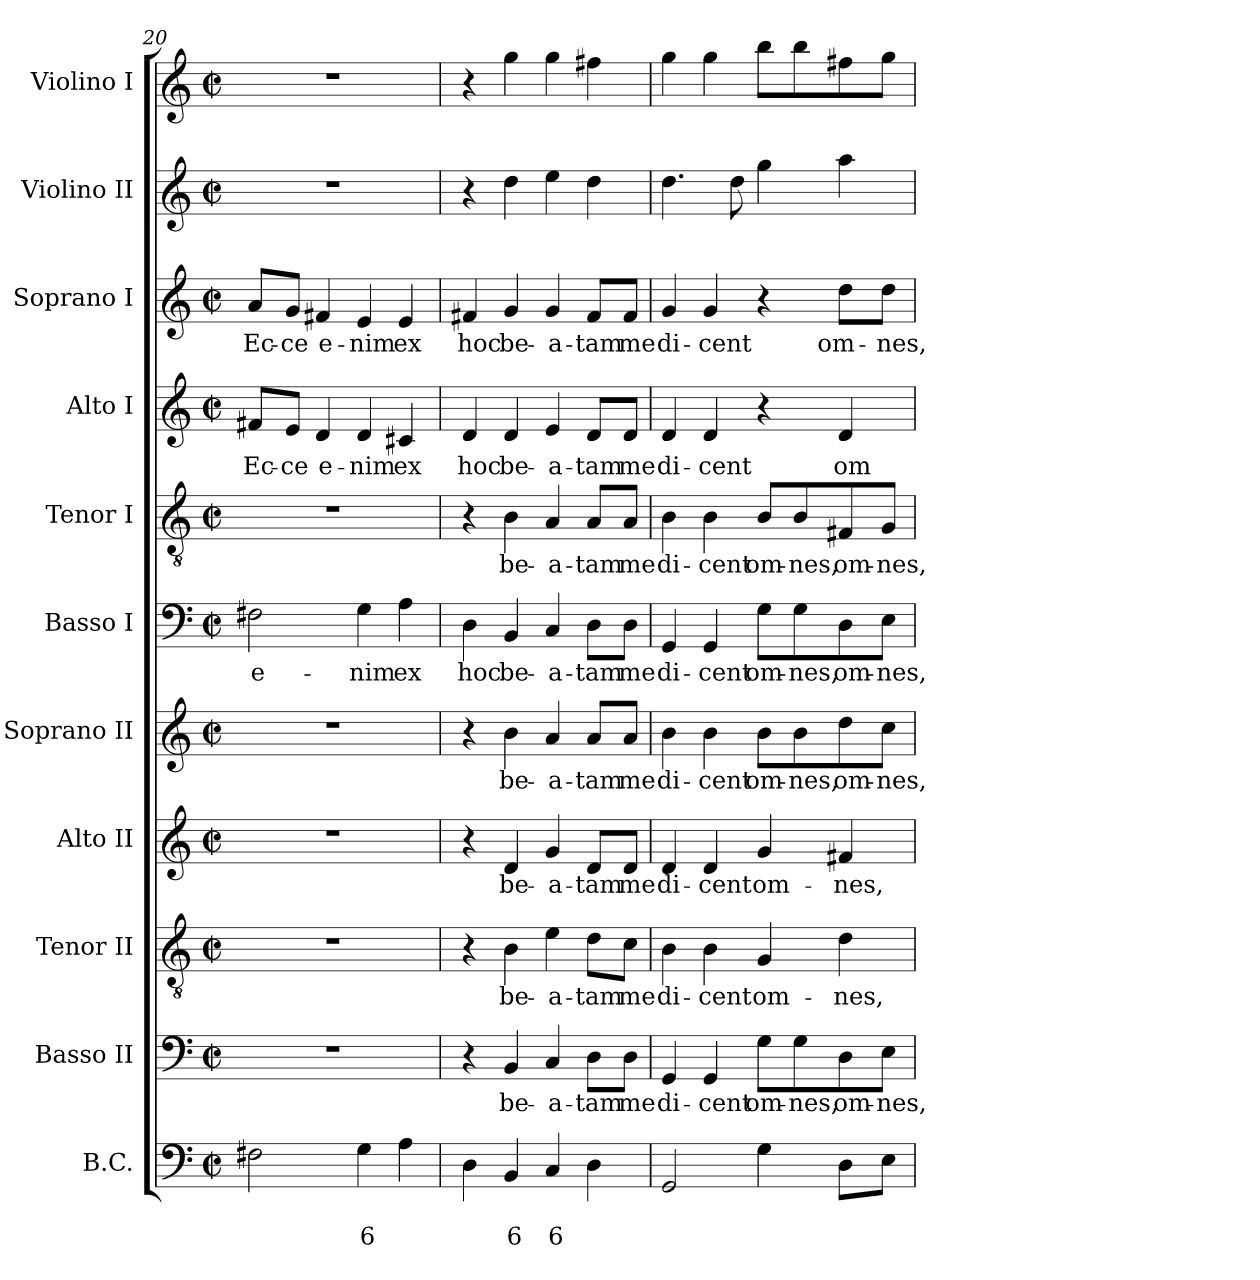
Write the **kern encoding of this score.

**kern	**text	**text	**kern	**text	**kern	**text	**kern	**text	**kern	**text	**kern	**text	**kern	**text	**kern	**text	**kern	**text	**kern	**kern
*part11	*part11	*part11	*part10	*part10	*part9	*part9	*part8	*part8	*part7	*part7	*part6	*part6	*part5	*part5	*part4	*part4	*part3	*part3	*part2	*part1
*staff11	*staff11	*staff11	*staff10	*staff10	*staff9	*staff9	*staff8	*staff8	*staff7	*staff7	*staff6	*staff6	*staff5	*staff5	*staff4	*staff4	*staff3	*staff3	*staff2	*staff1
*I"B.C.	*	*	*I"Basso II	*	*I"Tenor II	*	*I"Alto II	*	*I"Soprano II	*	*I"Basso I	*	*I"Tenor I	*	*I"Alto I	*	*I"Soprano I	*	*I"Violino II	*I"Violino I
*I'BC	*	*	*I'B 2	*	*I'T 2	*	*I'A 2	*	*I'S 2	*	*I'B 1	*	*I'T 1	*	*I'A 1	*	*I'S 1	*	*I'Vln. II	*I'Vln. I
*clefF4	*	*	*clefF4	*	*clefGv2	*	*clefG2	*	*clefG2	*	*clefF4	*	*clefGv2	*	*clefG2	*	*clefG2	*	*clefG2	*clefG2
*k[]	*	*	*k[]	*	*k[]	*	*k[]	*	*k[]	*	*k[]	*	*k[]	*	*k[]	*	*k[]	*	*k[]	*k[]
*C:	*	*	*C:	*	*C:	*	*C:	*	*C:	*	*C:	*	*C:	*	*C:	*	*C:	*	*C:	*C:
*M2/2	*	*	*M2/2	*	*M2/2	*	*M2/2	*	*M2/2	*	*M2/2	*	*M2/2	*	*M2/2	*	*M2/2	*	*M2/2	*M2/2
*met(c|)	*	*	*met(c|)	*	*met(c|)	*	*met(c|)	*	*met(c|)	*	*met(c|)	*	*met(c|)	*	*met(c|)	*	*met(c|)	*	*met(c|)	*met(c|)
=20	=20	=20	=20	=20	=20	=20	=20	=20	=20	=20	=20	=20	=20	=20	=20	=20	=20	=20	=20	=20
!	!	!	!	!	!	!	!	!	!	!	!	!LO:LY:b	!	!	!	!	!	!	!	!
!	!	!	!	!	!	!	!	!	!	!	!	!	!	!	!	!LO:LY:b	!	!	!	!
!	!	!	!	!	!	!	!	!	!	!	!	!	!	!	!	!	!	!LO:LY:b	!	!
2F#X\	.	.	1r	.	1r	.	1r	.	1r	.	2F#X\	e-	1r	.	8f#X/L	Ec-	8a/L	Ec-	1r	1r
!	!	!	!	!	!	!	!	!	!	!	!	!	!	!	!	!LO:LY:b	!	!	!	!
!	!	!	!	!	!	!	!	!	!	!	!	!	!	!	!	!	!	!LO:LY:b	!	!
.	.	.	.	.	.	.	.	.	.	.	.	.	.	.	8e/J	-ce	8g/J	-ce	.	.
!	!	!	!	!	!	!	!	!	!	!	!	!	!	!	!	!LO:LY:b	!	!	!	!
!	!	!	!	!	!	!	!	!	!	!	!	!	!	!	!	!	!	!LO:LY:b	!	!
.	.	.	.	.	.	.	.	.	.	.	.	.	.	.	4d/	e-	4f#X/	e-	.	.
!	!	!LO:LY:b	!	!	!	!	!	!	!	!	!	!	!	!	!	!	!	!	!	!
!	!	!	!	!	!	!	!	!	!	!	!	!LO:LY:b	!	!	!	!	!	!	!	!
!	!	!	!	!	!	!	!	!	!	!	!	!	!	!	!	!LO:LY:b	!	!	!	!
!	!	!	!	!	!	!	!	!	!	!	!	!	!	!	!	!	!	!LO:LY:b	!	!
4G\	.	6	.	.	.	.	.	.	.	.	4G\	-nim	.	.	4d/	-nim	4e/	-nim	.	.
!	!	!	!	!	!	!	!	!	!	!	!	!LO:LY:b	!	!	!	!	!	!	!	!
!	!	!	!	!	!	!	!	!	!	!	!	!	!	!	!	!LO:LY:b	!	!	!	!
!	!	!	!	!	!	!	!	!	!	!	!	!	!	!	!	!	!	!LO:LY:b	!	!
4A\	.	.	.	.	.	.	.	.	.	.	4A\	ex	.	.	4c#X/	ex	4e/	ex	.	.
=21	=21	=21	=21	=21	=21	=21	=21	=21	=21	=21	=21	=21	=21	=21	=21	=21	=21	=21	=21	=21
!	!	!	!	!	!	!	!	!	!	!	!	!LO:LY:b	!	!	!	!	!	!	!	!
!	!	!	!	!	!	!	!	!	!	!	!	!	!	!	!	!LO:LY:b	!	!	!	!
!	!	!	!	!	!	!	!	!	!	!	!	!	!	!	!	!	!	!LO:LY:b	!	!
4D\	.	.	4r	.	4r	.	4r	.	4r	.	4D\	hoc	4r	.	4d/	hoc	4f#X/	hoc	4r	4r
!	!	!LO:LY:b	!	!	!	!	!	!	!	!	!	!	!	!	!	!	!	!	!	!
!	!	!	!	!LO:LY:b	!	!	!	!	!	!	!	!	!	!	!	!	!	!	!	!
!	!	!	!	!	!	!LO:LY:b	!	!	!	!	!	!	!	!	!	!	!	!	!	!
!	!	!	!	!	!	!	!	!LO:LY:b	!	!	!	!	!	!	!	!	!	!	!	!
!	!	!	!	!	!	!	!	!	!	!LO:LY:b	!	!	!	!	!	!	!	!	!	!
!	!	!	!	!	!	!	!	!	!	!	!	!LO:LY:b	!	!	!	!	!	!	!	!
!	!	!	!	!	!	!	!	!	!	!	!	!	!	!LO:LY:b	!	!	!	!	!	!
!	!	!	!	!	!	!	!	!	!	!	!	!	!	!	!	!LO:LY:b	!	!	!	!
!	!	!	!	!	!	!	!	!	!	!	!	!	!	!	!	!	!	!LO:LY:b	!	!
4BB/	.	6	4BB/	be-	4B\	be-	4d/	be-	4b\	be-	4BB/	be-	4B\	be-	4d/	be-	4g/	be-	4dd\	4gg\
!	!	!LO:LY:b	!	!	!	!	!	!	!	!	!	!	!	!	!	!	!	!	!	!
!	!	!	!	!LO:LY:b	!	!	!	!	!	!	!	!	!	!	!	!	!	!	!	!
!	!	!	!	!	!	!LO:LY:b	!	!	!	!	!	!	!	!	!	!	!	!	!	!
!	!	!	!	!	!	!	!	!LO:LY:b	!	!	!	!	!	!	!	!	!	!	!	!
!	!	!	!	!	!	!	!	!	!	!LO:LY:b	!	!	!	!	!	!	!	!	!	!
!	!	!	!	!	!	!	!	!	!	!	!	!LO:LY:b	!	!	!	!	!	!	!	!
!	!	!	!	!	!	!	!	!	!	!	!	!	!	!LO:LY:b	!	!	!	!	!	!
!	!	!	!	!	!	!	!	!	!	!	!	!	!	!	!	!LO:LY:b	!	!	!	!
!	!	!	!	!	!	!	!	!	!	!	!	!	!	!	!	!	!	!LO:LY:b	!	!
4C/	.	6	4C/	-a-	4e\	-a-	4g/	-a-	4a/	-a-	4C/	-a-	4A/	-a-	4e/	-a-	4g/	-a-	4ee\	4gg\
!	!	!	!	!LO:LY:b	!	!	!	!	!	!	!	!	!	!	!	!	!	!	!	!
!	!	!	!	!	!	!LO:LY:b	!	!	!	!	!	!	!	!	!	!	!	!	!	!
!	!	!	!	!	!	!	!	!LO:LY:b	!	!	!	!	!	!	!	!	!	!	!	!
!	!	!	!	!	!	!	!	!	!	!LO:LY:b	!	!	!	!	!	!	!	!	!	!
!	!	!	!	!	!	!	!	!	!	!	!	!LO:LY:b	!	!	!	!	!	!	!	!
!	!	!	!	!	!	!	!	!	!	!	!	!	!	!LO:LY:b	!	!	!	!	!	!
!	!	!	!	!	!	!	!	!	!	!	!	!	!	!	!	!LO:LY:b	!	!	!	!
!	!	!	!	!	!	!	!	!	!	!	!	!	!	!	!	!	!	!LO:LY:b	!	!
4D\	.	.	8D\L	-tam	8d\L	-tam	8d/L	-tam	8a/L	-tam	8D\L	-tam	8A/L	-tam	8d/L	-tam	8f#/L	-tam	4dd\	4ff#X\
!	!	!	!	!LO:LY:b	!	!	!	!	!	!	!	!	!	!	!	!	!	!	!	!
!	!	!	!	!	!	!LO:LY:b	!	!	!	!	!	!	!	!	!	!	!	!	!	!
!	!	!	!	!	!	!	!	!LO:LY:b	!	!	!	!	!	!	!	!	!	!	!	!
!	!	!	!	!	!	!	!	!	!	!LO:LY:b	!	!	!	!	!	!	!	!	!	!
!	!	!	!	!	!	!	!	!	!	!	!	!LO:LY:b	!	!	!	!	!	!	!	!
!	!	!	!	!	!	!	!	!	!	!	!	!	!	!LO:LY:b	!	!	!	!	!	!
!	!	!	!	!	!	!	!	!	!	!	!	!	!	!	!	!LO:LY:b	!	!	!	!
!	!	!	!	!	!	!	!	!	!	!	!	!	!	!	!	!	!	!LO:LY:b	!	!
.	.	.	8D\J	me	8c\J	me	8d/J	me	8a/J	me	8D\J	me	8A/J	me	8d/J	me	8f#/J	me	.	.
!!LO:PB:g=z
=22	=22	=22	=22	=22	=22	=22	=22	=22	=22	=22	=22	=22	=22	=22	=22	=22	=22	=22	=22	=22
!	!	!	!	!LO:LY:b	!	!	!	!	!	!	!	!	!	!	!	!	!	!	!	!
!	!	!	!	!	!	!LO:LY:b	!	!	!	!	!	!	!	!	!	!	!	!	!	!
!	!	!	!	!	!	!	!	!LO:LY:b	!	!	!	!	!	!	!	!	!	!	!	!
!	!	!	!	!	!	!	!	!	!	!LO:LY:b	!	!	!	!	!	!	!	!	!	!
!	!	!	!	!	!	!	!	!	!	!	!	!LO:LY:b	!	!	!	!	!	!	!	!
!	!	!	!	!	!	!	!	!	!	!	!	!	!	!LO:LY:b	!	!	!	!	!	!
!	!	!	!	!	!	!	!	!	!	!	!	!	!	!	!	!LO:LY:b	!	!	!	!
!	!	!	!	!	!	!	!	!	!	!	!	!	!	!	!	!	!	!LO:LY:b	!	!
2GG/	.	.	4GG/	di-	4B\	di-	4d/	di-	4b\	di-	4GG/	di-	4B\	di-	4d/	di-	4g/	di-	4.dd\	4gg\
!	!	!	!	!LO:LY:b	!	!	!	!	!	!	!	!	!	!	!	!	!	!	!	!
!	!	!	!	!	!	!LO:LY:b	!	!	!	!	!	!	!	!	!	!	!	!	!	!
!	!	!	!	!	!	!	!	!LO:LY:b	!	!	!	!	!	!	!	!	!	!	!	!
!	!	!	!	!	!	!	!	!	!	!LO:LY:b	!	!	!	!	!	!	!	!	!	!
!	!	!	!	!	!	!	!	!	!	!	!	!LO:LY:b	!	!	!	!	!	!	!	!
!	!	!	!	!	!	!	!	!	!	!	!	!	!	!LO:LY:b	!	!	!	!	!	!
!	!	!	!	!	!	!	!	!	!	!	!	!	!	!	!	!LO:LY:b	!	!	!	!
!	!	!	!	!	!	!	!	!	!	!	!	!	!	!	!	!	!	!LO:LY:b	!	!
.	.	.	4GG/	-cent	4B\	-cent	4d/	-cent	4b\	-cent	4GG/	-cent	4B\	-cent	4d/	-cent	4g/	-cent	.	4gg\
.	.	.	.	.	.	.	.	.	.	.	.	.	.	.	.	.	.	.	8dd\	.
!	!	!	!	!LO:LY:b	!	!	!	!	!	!	!	!	!	!	!	!	!	!	!	!
!	!	!	!	!	!	!LO:LY:b	!	!	!	!	!	!	!	!	!	!	!	!	!	!
!	!	!	!	!	!	!	!	!LO:LY:b	!	!	!	!	!	!	!	!	!	!	!	!
!	!	!	!	!	!	!	!	!	!	!LO:LY:b	!	!	!	!	!	!	!	!	!	!
!	!	!	!	!	!	!	!	!	!	!	!	!LO:LY:b	!	!	!	!	!	!	!	!
!	!	!	!	!	!	!	!	!	!	!	!	!	!	!LO:LY:b	!	!	!	!	!	!
4G\	.	.	8G\L	om-	4G/	om-	4g/	om-	8b\L	om-	8G\L	om-	8B/L	om-	4r	.	4r	.	4gg\	8bb\L
!	!	!	!	!LO:LY:b	!	!	!	!	!	!	!	!	!	!	!	!	!	!	!	!
!	!	!	!	!	!	!	!	!	!	!LO:LY:b	!	!	!	!	!	!	!	!	!	!
!	!	!	!	!	!	!	!	!	!	!	!	!LO:LY:b	!	!	!	!	!	!	!	!
!	!	!	!	!	!	!	!	!	!	!	!	!	!	!LO:LY:b	!	!	!	!	!	!
.	.	.	8G\	-nes,	.	.	.	.	8b\	-nes,	8G\	-nes,	8B/	-nes,	.	.	.	.	.	8bb\
!	!	!	!	!LO:LY:b	!	!	!	!	!	!	!	!	!	!	!	!	!	!	!	!
!	!	!	!	!	!	!LO:LY:b	!	!	!	!	!	!	!	!	!	!	!	!	!	!
!	!	!	!	!	!	!	!	!LO:LY:b	!	!	!	!	!	!	!	!	!	!	!	!
!	!	!	!	!	!	!	!	!	!	!LO:LY:b	!	!	!	!	!	!	!	!	!	!
!	!	!	!	!	!	!	!	!	!	!	!	!LO:LY:b	!	!	!	!	!	!	!	!
!	!	!	!	!	!	!	!	!	!	!	!	!	!	!LO:LY:b	!	!	!	!	!	!
!	!	!	!	!	!	!	!	!	!	!	!	!	!	!	!	!LO:LY:b	!	!	!	!
!	!	!	!	!	!	!	!	!	!	!	!	!	!	!	!	!	!	!LO:LY:b	!	!
8D\L	.	.	8D\	om-	4d\	-nes,	4f#X/	-nes,	8dd\	om-	8D\	om-	8F#X/	om-	4d/	om-	8dd\L	om-	4aa\	8ff#X\
!	!	!	!	!LO:LY:b	!	!	!	!	!	!	!	!	!	!	!	!	!	!	!	!
!	!	!	!	!	!	!	!	!	!	!LO:LY:b	!	!	!	!	!	!	!	!	!	!
!	!	!	!	!	!	!	!	!	!	!	!	!LO:LY:b	!	!	!	!	!	!	!	!
!	!	!	!	!	!	!	!	!	!	!	!	!	!	!LO:LY:b	!	!	!	!	!	!
!	!	!	!	!	!	!	!	!	!	!	!	!	!	!	!	!	!	!LO:LY:b	!	!
8E\J	.	.	8E\J	-nes,	.	.	.	.	8cc\J	-nes,	8E\J	-nes,	8G/J	-nes,	.	.	8dd\J	-nes,	.	8gg\J
=	=	=	=	=	=	=	=	=	=	=	=	=	=	=	=	=	=	=	=	=
*-	*-	*-	*-	*-	*-	*-	*-	*-	*-	*-	*-	*-	*-	*-	*-	*-	*-	*-	*-	*-
